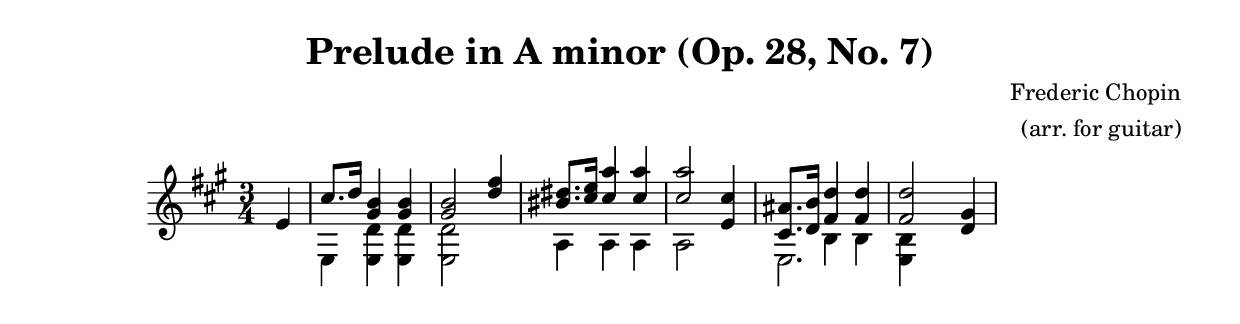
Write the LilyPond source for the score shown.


\version "2.22.0"
\language "english"

\header{
title = "Prelude in A minor (Op. 28, No. 7)"
composer = "Frederic Chopin"
arranger = "(arr. for guitar)"
}

\score {
  \new Staff {
    \key a \major
    \time 3/4
    % measure 1
    \partial 4 e'
    % measure 2
    <<
	\new Voice {
	     \voiceOne
	     {cs''8. d''16 <gs' b'>4 <gs' b'>4}
	}
	\new Voice {
	     \voiceTwo
	     {e4 <e d'> <e d'>}
	}
    >>
    % measure 3
    <<
	\new Voice {
	     \voiceOne
	     <gs' b'>2
	     <d'' fs''>4
	}
	\new Voice {
	     \voiceTwo
	     <e d'>2
	}
    >>
    % measure 4
    <<
	\new Voice {
	     \voiceOne
	     <bs' ds''>8. <cs'' e''>16
	     <cs'' a''>4 <cs'' a''>4
	}
	\new Voice {
	     \voiceTwo
	     a4 a a
	}
    >>
    % measure 5
    <<
	\new Voice {
	     \voiceOne
	     <cs'' a''>2
	     <e' cs''>4
	}
	\new Voice {
	     \voiceTwo
	     a2
	}
    >>
    % measure 6
    <<
	\new Voice {
	     \voiceOne
	     <cs' as'>8. <d' b'>16
	     <fs' d''>4
	     <fs' d''>4
	}
	\new Voice {
	     <<
		% holding e instead of playing again, seems a bit muddy.
		{\voiceTwo e2.} \\
	     	{s4 b b}
	     >>
	}
    >>
    % measure 8
    <<
	\new Voice {
	     \voiceOne
	     <fs' d''>2
	     <d' gs'>4
	}
	\new Voice {
	     \voiceTwo
	     <e b>
	}
    >>
  }
}

